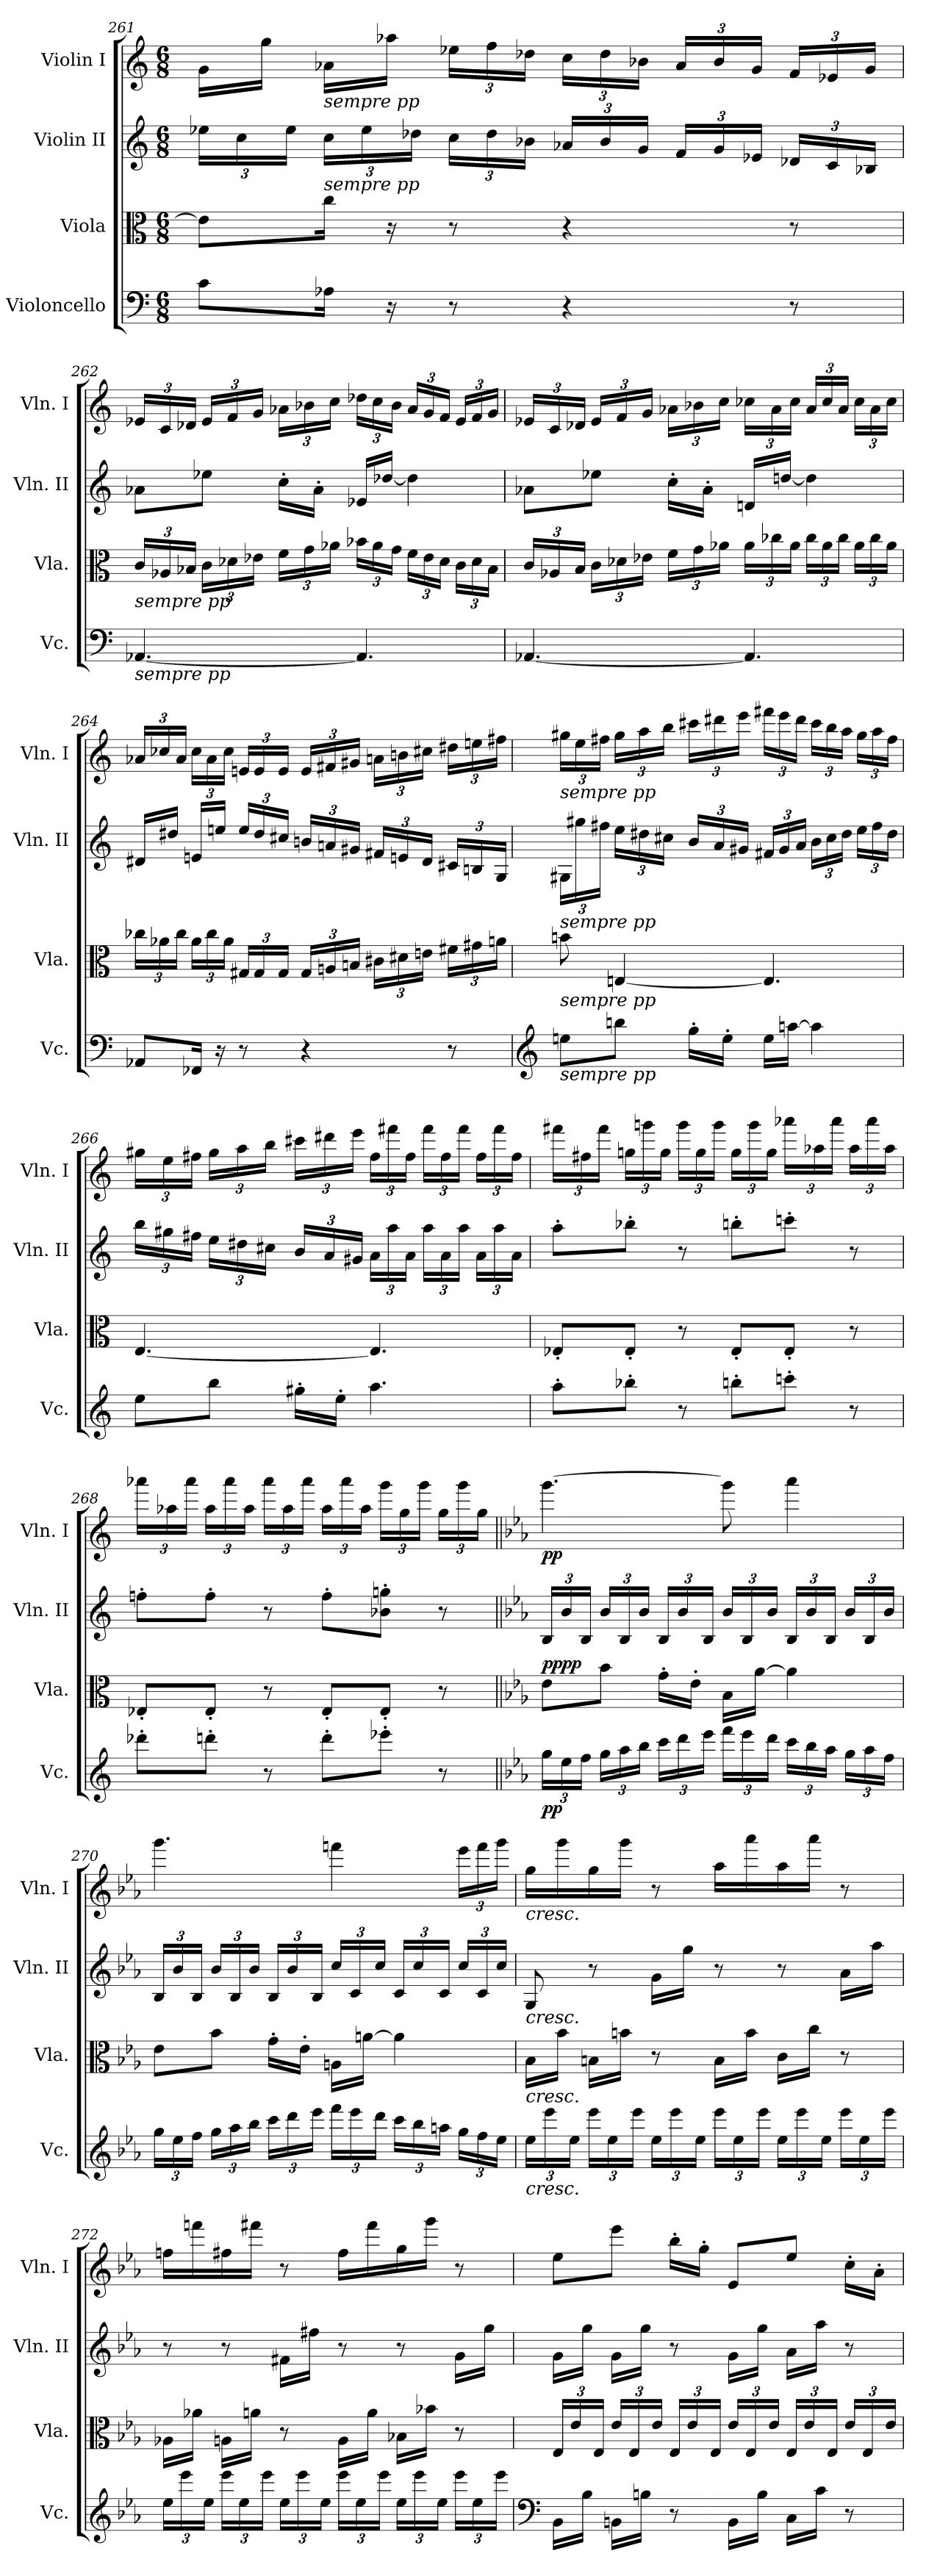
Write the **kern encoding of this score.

**kern	**dynam	**kern	**dynam	**kern	**kern	**dynam
*part4	*part4	*part3	*part3	*part2	*part1	*part1
*staff4	*staff4	*staff3	*staff3	*staff2	*staff1	*staff1
*I"Violoncello	*	*I"Viola	*	*I"Violin II	*I"Violin I	*
*I'Vc.	*	*I'Vla.	*	*I'Vln. II	*I'Vln. I	*
!!LO:LB:g=z
*clefF4	*	*clefC3	*	*clefG2	*clefG2	*
*k[]	*	*k[]	*	*k[]	*k[]	*
*C:	*	*C:	*	*C:	*C:	*
*M6/8	*	*M6/8	*	*M6/8	*M6/8	*
*	*	*	*	*Xbrackettup	*	*
=261	=261	=261	=261	=261	=261	=261
8c\L	.	8e-\L]	.	24ee-X\LL	16g\LL	.
.	.	.	.	24cc\	.	.
.	.	.	.	.	16gg\JJ	.
.	.	.	.	24ee-\JJ	.	.
!	!	!	!	!	!LO:TX:b:i:t=sempre pp	!
!	!	!LO:TX:a:i:t=sempre pp	!	!	!	!
16A-X\Jk	.	16cc\Jk	.	24cc\LL	16a-X\LL	.
.	.	.	.	24ee-\	.	.
16r	.	16r	.	.	16aa-X\JJ	.
.	.	.	.	24dd-X\JJ	.	.
*	*	*	*	*	*Xbrackettup	*
8r	.	8r	.	24cc\LL	24ee-X\LL	.
.	.	.	.	24dd-\	24ff\	.
.	.	.	.	24b-X\JJ	24dd-X\JJ	.
4r	.	4r	.	24a-X/LL	24cc\LL	.
.	.	.	.	24b-/	24dd-\	.
.	.	.	.	24g/JJ	24b-X\JJ	.
.	.	.	.	24f/LL	24a-/LL	.
.	.	.	.	24g/	24b-/	.
.	.	.	.	24e-X/JJ	24g/JJ	.
8r	.	8r	.	24d-X/LL	24f/LL	.
.	.	.	.	24c/	24e-X/	.
.	.	.	.	24B-X/JJ	24g/JJ	.
=262	=262	=262	=262	=262	=262	=262
*	*	*Xbrackettup	*	*	*	*
!	!	!LO:TX:b:i:t=sempre pp	!	!	!	!
!LO:TX:b:i:t=sempre pp	!	!	!	!	!	!
[4.AA-X/	.	24c/LL	.	8a-X\L	24e-X/LL	.
.	.	24A-X/	.	.	24c/	.
.	.	24B-X/JJ	.	.	24d-X/JJ	.
.	.	24c\LL	.	8ee-X\J	24e-/LL	.
.	.	24d-X\	.	.	24f/	.
.	.	24e-X\JJ	.	.	24g/JJ	.
.	.	24f\LL	.	16cc'\LL	24a-X\LL	.
.	.	24g\	.	.	24b-X\	.
.	.	.	.	16a-'\JJ	.	.
.	.	24a-X\JJ	.	.	24cc\JJ	.
4.AA-/]	.	24b-X\LL	.	16e-X/LL	24dd-X\LL	.
.	.	24a-\	.	.	24cc\	.
.	.	.	.	[16dd-X/JJ	.	.
.	.	24g\JJ	.	.	24b-\JJ	.
.	.	24f\LL	.	4dd-\]	24a-/LL	.
.	.	24e-\	.	.	24g/	.
.	.	24d-\JJ	.	.	24f/JJ	.
.	.	24c\LL	.	.	24e-/LL	.
.	.	24d-\	.	.	24f/	.
.	.	24B-\JJ	.	.	24g/JJ	.
!!LO:LB:g=z
=263	=263	=263	=263	=263	=263	=263
[4.AA-X/	.	24c/LL	.	8a-X\L	24e-X/LL	.
.	.	24A-X/	.	.	24c/	.
.	.	24B/JJ	.	.	24d-X/JJ	.
.	.	24c\LL	.	8ee-X\J	24e-/LL	.
.	.	24d-X\	.	.	24f/	.
.	.	24e-X\JJ	.	.	24g/JJ	.
.	.	24f\LL	.	16cc'\LL	24a-X\LL	.
.	.	24g\	.	.	24b-X\	.
.	.	.	.	16a-'\JJ	.	.
.	.	24a-X\JJ	.	.	24cc\JJ	.
4.AA-/]	.	24a-\LL	.	16dn/LL	24cc-X\LL	.
.	.	24cc-X\	.	.	24a-\	.
.	.	.	.	[16ddn/JJ	.	.
.	.	24a-\JJ	.	.	24cc-\JJ	.
.	.	24cc-\LL	.	4dd\]	24a-/LL	.
.	.	24a-\	.	.	24cc-/	.
.	.	24cc-\JJ	.	.	24a-/JJ	.
.	.	24a-\LL	.	.	24cc-\LL	.
.	.	24cc-\	.	.	24a-\	.
.	.	24a-\JJ	.	.	24cc-\JJ	.
!!LO:PB:g=z
=264	=264	=264	=264	=264	=264	=264
8AA-X/L	.	24cc-X\LL	.	16d#X/LL	24a-X/LL	.
.	.	24a-X\	.	.	24cc-X/	.
.	.	.	.	16dd#X/JJ	.	.
.	.	24cc-\JJ	.	.	24a-/JJ	.
16FF-X/Jk	.	24a-\LL	.	16en/LL	24cc-\LL	.
.	.	24cc-\	.	.	24a-\	.
16r	.	.	.	16een/JJ	.	.
.	.	24a-\JJ	.	.	24cc-\JJ	.
8r	.	24G#X/LL	.	24ee/LL	24en/LL	.
.	.	24G#/	.	24dd#/	24e/	.
.	.	24G#/JJ	.	24cc#X/JJ	24e/JJ	.
4r	.	24G#/LL	.	24bn/LL	24e/LL	.
.	.	24An/	.	24an/	24f#X/	.
.	.	24Bn/JJ	.	24g#X/JJ	24g#X/JJ	.
.	.	24c#X\LL	.	24f#X/LL	24an\LL	.
.	.	24d#X\	.	24en/	24bn\	.
.	.	24en\JJ	.	24d#/JJ	24cc#X\JJ	.
8r	.	24f#X\LL	.	24c#X/LL	24dd#X\LL	.
.	.	24g#X\	.	24Bn/	24een\	.
.	.	24an\JJ	.	24G/JJ	24ff#X\JJ	.
!!LO:LB:g=z
=265	=265	=265	=265	=265	=265	=265
*clefG2	*	*	*	*	*	*
!	!	!	!	!	!LO:TX:b:i:t=sempre pp	!
!	!	!	!	!LO:TX:b:i:t=sempre pp	!	!
!	!	!LO:TX:b:i:t=sempre pp	!	!	!	!
!LO:TX:b:i:t=sempre pp	!	!	!	!	!	!
8een\L	.	8bn\	.	24G#X\LL	24gg#X\LL	.
.	.	.	.	24gg#X\	24ee\	.
.	.	.	.	24ff#X\JJ	24ff#X\JJ	.
8bbn\J	.	[4En/	.	24ee\LL	24gg#\LL	.
.	.	.	.	24dd#X\	24aa\	.
.	.	.	.	24cc#X\JJ	24bb\JJ	.
16gg'\LL	.	.	.	24b/LL	24ccc#X\LL	.
.	.	.	.	24a/	24ddd#X\	.
16ee'\JJ	.	.	.	.	.	.
.	.	.	.	24g#X/JJ	24eee\JJ	.
16ee\LL	.	4.E/]	.	24f#X/LL	24fff#X\LL	.
.	.	.	.	24g#/	24eee\	.
[16aan\JJ	.	.	.	.	.	.
.	.	.	.	24a/JJ	24ddd#\JJ	.
4aa\]	.	.	.	24b\LL	24ccc#\LL	.
.	.	.	.	24cc#\	24bb\	.
.	.	.	.	24dd#\JJ	24aa\JJ	.
.	.	.	.	24ee\LL	24gg#\LL	.
.	.	.	.	24ff#\	24aa\	.
.	.	.	.	24dd#\JJ	24ff#\JJ	.
!!LO:LB:g=z
=266	=266	=266	=266	=266	=266	=266
8ee\L	.	[4.E/	.	24bb\LL	24gg#X\LL	.
.	.	.	.	24gg#X\	24ee\	.
.	.	.	.	24ff#X\JJ	24ff#X\JJ	.
8bb\J	.	.	.	24ee\LL	24gg#\LL	.
.	.	.	.	24dd#X\	24aa\	.
.	.	.	.	24cc#X\JJ	24bb\JJ	.
16gg#X'\LL	.	.	.	24b/LL	24ccc#X\LL	.
.	.	.	.	24a/	24ddd#X\	.
16ee'\JJ	.	.	.	.	.	.
.	.	.	.	24g#X/JJ	24eee\JJ	.
4.aa\	.	4.E/]	.	24a\LL	24ff#\LL	.
.	.	.	.	24aa\	24fff#X\	.
.	.	.	.	24a\JJ	24ff#\JJ	.
.	.	.	.	24aa\LL	24fff#\LL	.
.	.	.	.	24a\	24ff#\	.
.	.	.	.	24aa\JJ	24fff#\JJ	.
.	.	.	.	24a\LL	24ff#\LL	.
.	.	.	.	24aa\	24fff#\	.
.	.	.	.	24a\JJ	24ff#\JJ	.
!!LO:PB:g=z
=267	=267	=267	=267	=267	=267	=267
8aa'\L	.	8E-X'/L	.	8aa'\L	24fff#X\LL	.
.	.	.	.	.	24ff#X\	.
.	.	.	.	.	24fff#\JJ	.
8bb-X'\J	.	8E-'/J	.	8bb-X'\J	24ggn\LL	.
.	.	.	.	.	24gggn\	.
.	.	.	.	.	24gg\JJ	.
8r	.	8r	.	8r	24ggg\LL	.
.	.	.	.	.	24gg\	.
.	.	.	.	.	24ggg\JJ	.
8bbn'\L	.	8E-'/L	.	8bbn'\L	24gg\LL	.
.	.	.	.	.	24ggg\	.
.	.	.	.	.	24gg\JJ	.
8cccn'\J	.	8E-'/J	.	8cccn'\J	24aaa-X\LL	.
.	.	.	.	.	24aa-X\	.
.	.	.	.	.	24aaa-\JJ	.
8r	.	8r	.	8r	24aa-\LL	.
.	.	.	.	.	24aaa-\	.
.	.	.	.	.	24aa-\JJ	.
=268	=268	=268	=268	=268	=268	=268
8ddd-X'\L	.	8E-X'/L	.	8ffn'\L	24aaa-X\LL	.
.	.	.	.	.	24aa-X\	.
.	.	.	.	.	24aaa-\JJ	.
8dddn'\J	.	8E-'/J	.	8ff'\J	24aa-\LL	.
.	.	.	.	.	24aaa-\	.
.	.	.	.	.	24aa-\JJ	.
8r	.	8r	.	8r	24aaa-\LL	.
.	.	.	.	.	24aa-\	.
.	.	.	.	.	24aaa-\JJ	.
8ddd'\L	.	8E-'/L	.	8ff'\L	24aa-\LL	.
.	.	.	.	.	24aaa-\	.
.	.	.	.	.	24aa-\JJ	.
8eee-X'\J	.	8E-'/J	.	8b-X\' 8ggn\'J	24ggg\LL	.
.	.	.	.	.	24gg\	.
.	.	.	.	.	24ggg\JJ	.
8r	.	8r	.	8r	24gg\LL	.
.	.	.	.	.	24ggg\	.
.	.	.	.	.	24gg\JJ	.
!!LO:LB:g=z
=269||	=269||	=269||	=269||	=269||	=269||	=269||
*k[b-e-a-]	*	*k[b-e-a-]	*	*k[b-e-a-]	*k[b-e-a-]	*
*E-:	*	*E-:	*	*E-:	*E-:	*
*Xbrackettup	*	*	*	*	*	*
!	!LO:DY:b	!	!LO:DY:a	!	!	!
!	!	!	!LO:DY:n=1:b	!	!	!LO:DY:b
24gg\LL	pp	8e-\L	pp pp	24B-/LL	[4.ggg\	pp
24ee-\	.	.	.	24b-/	.	.
24ff\JJ	.	.	.	24B-/JJ	.	.
24gg\LL	.	8b-\J	.	24b-/LL	.	.
24aa-\	.	.	.	24B-/	.	.
24bb-\JJ	.	.	.	24b-/JJ	.	.
24ccc\LL	.	16g'\LL	.	24B-/LL	.	.
24ddd\	.	.	.	24b-/	.	.
.	.	16e-'\JJ	.	.	.	.
24eee-\JJ	.	.	.	24B-/JJ	.	.
24fff\LL	.	16B-\LL	.	24b-/LL	8ggg\]	.
24eee-\	.	.	.	24B-/	.	.
.	.	[16a-\JJ	.	.	.	.
24ddd\JJ	.	.	.	24b-/JJ	.	.
24ccc\LL	.	4a-\]	.	24B-/LL	4aaa-\	.
24bb-\	.	.	.	24b-/	.	.
24aa-\JJ	.	.	.	24B-/JJ	.	.
24gg\LL	.	.	.	24b-/LL	.	.
24aa-\	.	.	.	24B-/	.	.
24ff\JJ	.	.	.	24b-/JJ	.	.
=270	=270	=270	=270	=270	=270	=270
24gg\LL	.	8e-\L	.	24B-/LL	4.ggg\	.
24ee-\	.	.	.	24b-/	.	.
24ff\JJ	.	.	.	24B-/JJ	.	.
24gg\LL	.	8b-\J	.	24b-/LL	.	.
24aa-\	.	.	.	24B-/	.	.
24bb-\JJ	.	.	.	24b-/JJ	.	.
24ccc\LL	.	16g'\LL	.	24B-/LL	.	.
24ddd\	.	.	.	24b-/	.	.
.	.	16e-'\JJ	.	.	.	.
24eee-\JJ	.	.	.	24B-/JJ	.	.
24fff\LL	.	16An\LL	.	24cc/LL	4fffn\	.
24eee-\	.	.	.	24c/	.	.
.	.	[16an\JJ	.	.	.	.
24ddd\JJ	.	.	.	24cc/JJ	.	.
24ccc\LL	.	4a\]	.	24c/LL	.	.
24bb-\	.	.	.	24cc/	.	.
24aan\JJ	.	.	.	24c/JJ	.	.
24gg\LL	.	.	.	24cc/LL	24eee-\LL	.
24ff\	.	.	.	24c/	24fff\	.
24ee-\JJ	.	.	.	24cc/JJ	24ggg\JJ	.
!!LO:LB:g=z
=271	=271	=271	=271	=271	=271	=271
!	!	!	!	!	!LO:TX:b:i:t=cresc.	!
!	!	!LO:TX:b:i:t=cresc.	!	!	!	!
!	!	!LO:TX:a:i:t=cresc.	!	!	!	!
!LO:TX:b:i:t=cresc.	!	!	!	!	!	!
24ee-\LL	.	16B-\LL	.	8G/	16gg\LL	.
24eee-\	.	.	.	.	.	.
.	.	16b-\JJ	.	.	16ggg\	.
24ee-\JJ	.	.	.	.	.	.
24eee-\LL	.	16Bn\LL	.	8r	16gg\	.
24ee-\	.	.	.	.	.	.
.	.	16bn\JJ	.	.	16ggg\JJ	.
24eee-\JJ	.	.	.	.	.	.
24ee-\LL	.	8r	.	16g\LL	8r	.
24eee-\	.	.	.	.	.	.
.	.	.	.	16gg\JJ	.	.
24ee-\JJ	.	.	.	.	.	.
24eee-\LL	.	16B\LL	.	8r	16aa-\LL	.
24ee-\	.	.	.	.	.	.
.	.	16b\JJ	.	.	16aaa-\	.
24eee-\JJ	.	.	.	.	.	.
24ee-\LL	.	16c\LL	.	8r	16aa-\	.
24eee-\	.	.	.	.	.	.
.	.	16cc\JJ	.	.	16aaa-\JJ	.
24ee-\JJ	.	.	.	.	.	.
24eee-\LL	.	8r	.	16a-\LL	8r	.
24ee-\	.	.	.	.	.	.
.	.	.	.	16aa-\JJ	.	.
24eee-\JJ	.	.	.	.	.	.
=272	=272	=272	=272	=272	=272	=272
24ee-\LL	.	16A-X\LL	.	8r	16ffn\LL	.
24eee-\	.	.	.	.	.	.
.	.	16a-X\JJ	.	.	16fffn\	.
24ee-\JJ	.	.	.	.	.	.
24eee-\LL	.	16An\LL	.	8r	16ff#X\	.
24ee-\	.	.	.	.	.	.
.	.	16an\JJ	.	.	16fff#X\JJ	.
24eee-\JJ	.	.	.	.	.	.
24ee-\LL	.	8r	.	16f#X\LL	8r	.
24eee-\	.	.	.	.	.	.
.	.	.	.	16ff#X\JJ	.	.
24ee-\JJ	.	.	.	.	.	.
24eee-\LL	.	16A\LL	.	8r	16ff#\LL	.
24ee-\	.	.	.	.	.	.
.	.	16a\JJ	.	.	16fff#\	.
24eee-\JJ	.	.	.	.	.	.
24ee-\LL	.	16B-X\LL	.	8r	16gg\	.
24eee-\	.	.	.	.	.	.
.	.	16b-X\JJ	.	.	16ggg\JJ	.
24ee-\JJ	.	.	.	.	.	.
24eee-\LL	.	8r	.	16g\LL	8r	.
24ee-\	.	.	.	.	.	.
.	.	.	.	16gg\JJ	.	.
24eee-\JJ	.	.	.	.	.	.
!!LO:PB:g=z
=273	=273	=273	=273	=273	=273	=273
*clefF4	*	*	*	*	*	*
16BB-\LL	.	24E-/LL	.	16g\LL	8ee-\L	.
.	.	24e-/	.	.	.	.
16B-\JJ	.	.	.	16gg\JJ	.	.
.	.	24E-/JJ	.	.	.	.
16BBn\LL	.	24e-/LL	.	16g\LL	8eee-\J	.
.	.	24E-/	.	.	.	.
16Bn\JJ	.	.	.	16gg\JJ	.	.
.	.	24e-/JJ	.	.	.	.
8r	.	24E-/LL	.	8r	16bb-'\LL	.
.	.	24e-/	.	.	.	.
.	.	.	.	.	16gg'\JJ	.
.	.	24E-/JJ	.	.	.	.
16BB\LL	.	24e-/LL	.	16g\LL	8e-/L	.
.	.	24E-/	.	.	.	.
16B\JJ	.	.	.	16gg\JJ	.	.
.	.	24e-/JJ	.	.	.	.
16C\LL	.	24E-/LL	.	16a-\LL	8ee-/J	.
.	.	24e-/	.	.	.	.
16c\JJ	.	.	.	16aa-\JJ	.	.
.	.	24E-/JJ	.	.	.	.
8r	.	24e-/LL	.	8r	16cc'\LL	.
.	.	24E-/	.	.	.	.
.	.	.	.	.	16a-'\JJ	.
.	.	24e-/JJ	.	.	.	.
=	=	=	=	=	=	=
*-	*-	*-	*-	*-	*-	*-
